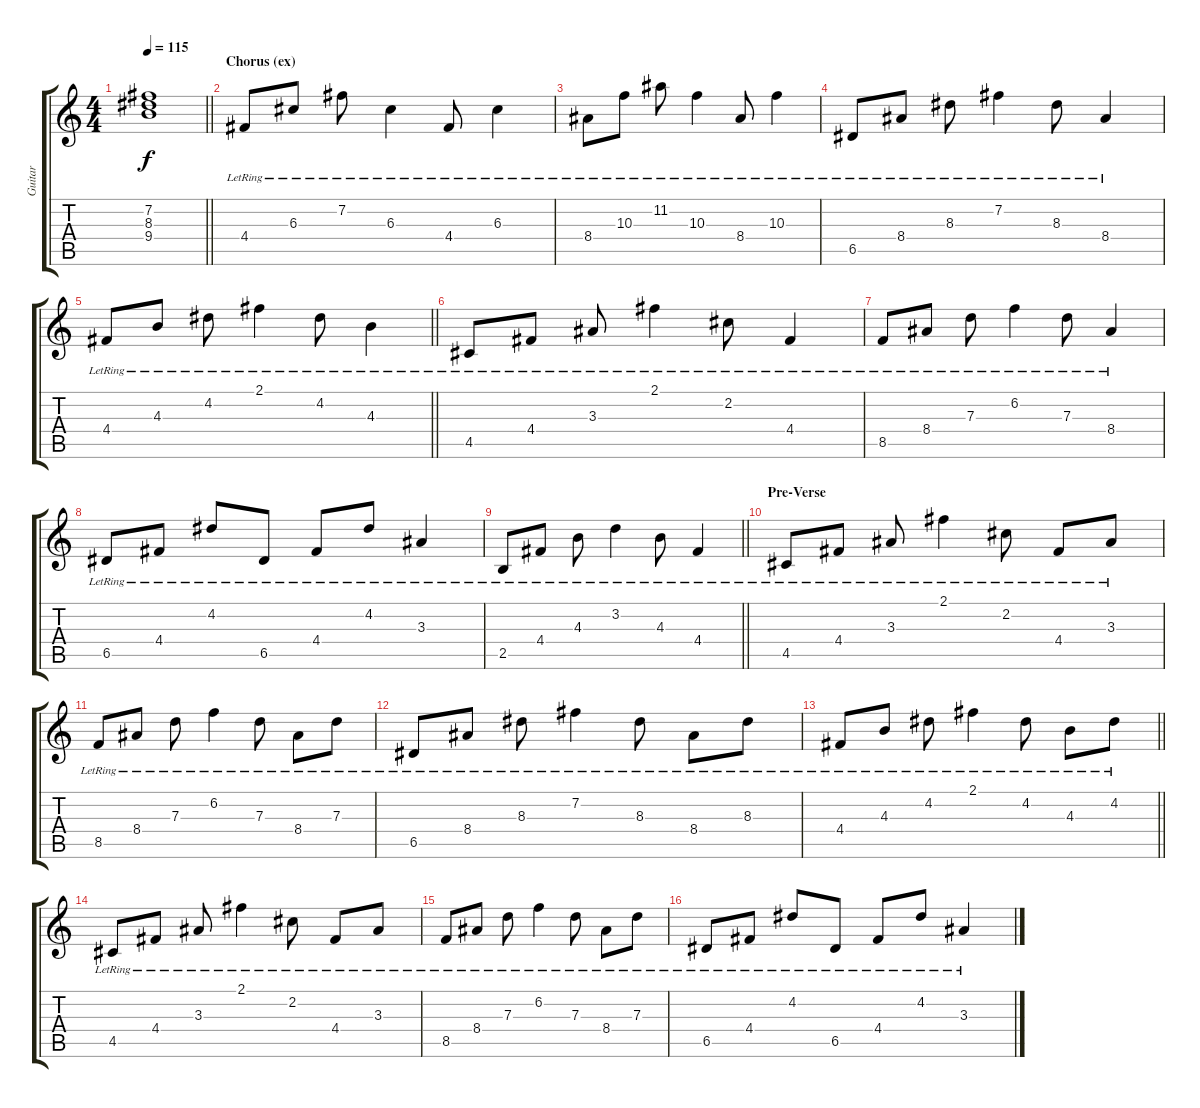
\track ("Guitar" "Guitar") {instrument acousticguitarsteel}
\staff {score tabs}
\tuning (E4 B3 G3 D3 A2 E2) {hide}
\ts (4 4)
\tempo 115
\clef g2
\barLineRight lightlight
\ks c
(7.2 8.3 9.4).1{dy f} |
\section ("" "Chorus (ex)")
4.4{lr}.8 6.3{lr}.8 7.2{lr}.8 6.3{lr}.4 4.4{lr}.8 6.3{lr}.4 |
8.4{lr}.8 10.3{lr}.8 11.2{lr}.8 10.3{lr}.4 8.4{lr}.8 10.3{lr}.4 |
6.5{lr}.8 8.4{lr}.8 8.3{lr}.8 7.2{lr}.4 8.3{lr}.8 8.4{lr}.4 |
\barLineRight lightlight
4.4{lr}.8 4.3{lr}.8 4.2{lr}.8 2.1{lr}.4 4.2{lr}.8 4.3{lr}.4 |
4.5{lr}.8 4.4{lr}.8 3.3{lr}.8 2.1{lr}.4 2.2{lr}.8 4.4{lr}.4 |
8.5{lr}.8 8.4{lr}.8 7.3{lr}.8 6.2{lr}.4 7.3{lr}.8 8.4{lr}.4 |
6.5{lr}.8 4.4{lr}.8 4.2{lr}.8 6.5{lr}.8 4.4{lr}.8 4.2{lr}.8 3.3{lr}.4 |
\barLineRight lightlight
2.5{lr}.8 4.4{lr}.8 4.3{lr}.8 3.2{lr}.4 4.3{lr}.8 4.4{lr}.4 |
\section ("" "Pre-Verse")
4.5{lr}.8 4.4{lr}.8 3.3{lr}.8 2.1{lr}.4 2.2{lr}.8 4.4{lr}.8 3.3{lr}.8 |
8.5{lr}.8 8.4{lr}.8 7.3{lr}.8 6.2{lr}.4 7.3{lr}.8 8.4{lr}.8 7.3{lr}.8 |
6.5{lr}.8 8.4{lr}.8 8.3{lr}.8 7.2{lr}.4 8.3{lr}.8 8.4{lr}.8 8.3{lr}.8 |
\barLineRight lightlight
4.4{lr}.8 4.3{lr}.8 4.2{lr}.8 2.1{lr}.4 4.2{lr}.8 4.3{lr}.8 4.2{lr}.8 |
4.5{lr}.8 4.4{lr}.8 3.3{lr}.8 2.1{lr}.4 2.2{lr}.8 4.4{lr}.8 3.3{lr}.8 |
8.5{lr}.8 8.4{lr}.8 7.3{lr}.8 6.2{lr}.4 7.3{lr}.8 8.4{lr}.8 7.3{lr}.8 |
6.5{lr}.8 4.4{lr}.8 4.2{lr}.8 6.5{lr}.8 4.4{lr}.8 4.2{lr}.8 3.3{lr}.4
